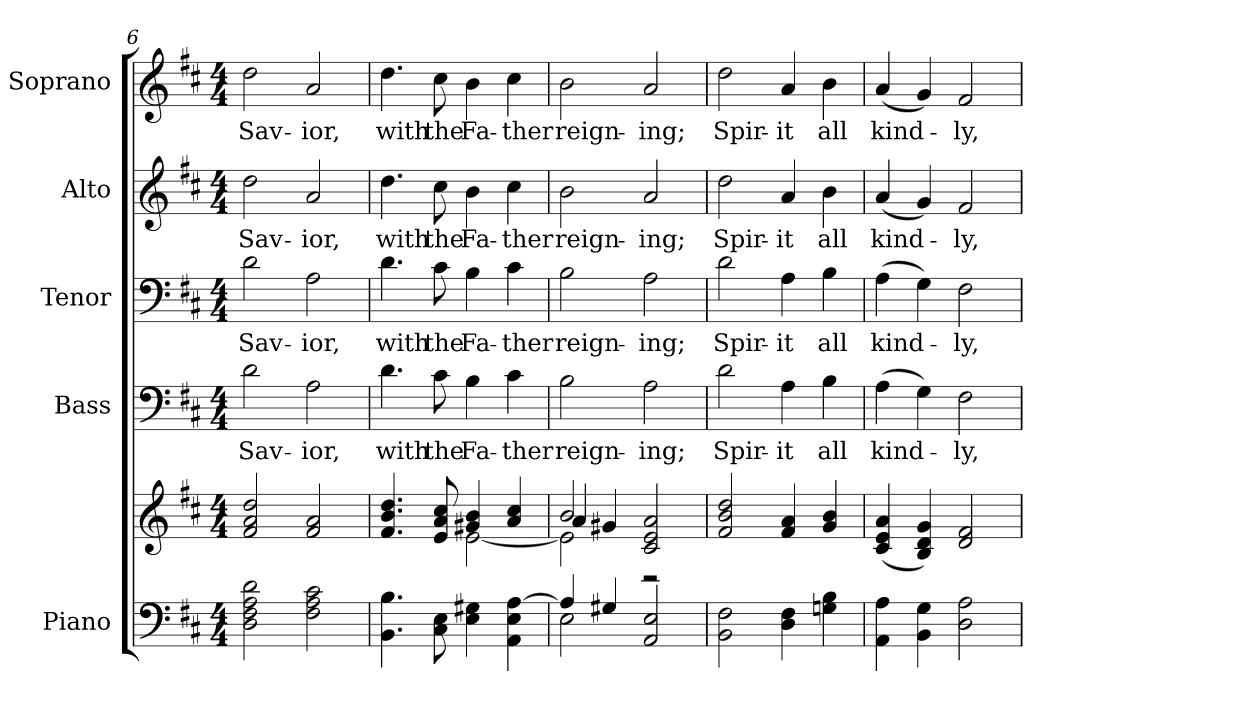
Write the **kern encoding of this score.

**kern	**kern	**kern	**text	**kern	**text	**kern	**text	**kern	**text
*part5	*part5	*part4	*part4	*part3	*part3	*part2	*part2	*part1	*part1
*staff6	*staff5	*staff4	*staff4	*staff3	*staff3	*staff2	*staff2	*staff1	*staff1
*I"Piano	*	*I"Bass	*	*I"Tenor	*	*I"Alto	*	*I"Soprano	*
*I'Pno.	*	*I'B.	*	*I'T.	*	*I'A.	*	*I'S.	*
*clefF4	*clefG2	*clefF4	*	*clefF4	*	*clefG2	*	*clefG2	*
*k[f#c#]	*k[f#c#]	*k[f#c#]	*	*k[f#c#]	*	*k[f#c#]	*	*k[f#c#]	*
*D:	*D:	*D:	*	*D:	*	*D:	*	*D:	*
*M4/4	*M4/4	*M4/4	*	*M4/4	*	*M4/4	*	*M4/4	*
=6	=6	=6	=6	=6	=6	=6	=6	=6	=6
!	!	!	!LO:LY:b:color=#000000	!	!	!	!	!	!
!	!	!	!	!	!LO:LY:b:color=#000000	!	!	!	!
!	!	!	!	!	!	!	!LO:LY:b:color=#000000	!	!
!	!	!	!	!	!	!	!	!	!LO:LY:b:color=#000000
2Di\ 2F#i 2Ai 2di	2f#i/ 2ai 2ddi	2di\	Sav-	2di\	Sav-	2ddi\	Sav-	2ddi\	Sav-
!	!	!	!LO:LY:b:color=#000000	!	!	!	!	!	!
!	!	!	!	!	!LO:LY:b:color=#000000	!	!	!	!
!	!	!	!	!	!	!	!LO:LY:b:color=#000000	!	!
!	!	!	!	!	!	!	!	!	!LO:LY:b:color=#000000
2F#i\ 2Ai 2c#i	2f#i/ 2ai	2Ai\	-ior,	2Ai\	-ior,	2ai/	-ior,	2ai/	-ior,
!!LO:PB:g=z
=7	=7	=7	=7	=7	=7	=7	=7	=7	=7
*	*^	*	*	*	*	*	*	*	*
!	!	!	!	!LO:LY:b:color=#000000	!	!	!	!	!	!
!	!	!	!	!	!	!LO:LY:b:color=#000000	!	!	!	!
!	!	!	!	!	!	!	!	!LO:LY:b:color=#000000	!	!
!	!	!	!	!	!	!	!	!	!	!LO:LY:b:color=#000000
4.BBi\ 4.Bi	4.f#i/ 4.bi 4.ddi	2ryy	4.di\	with	4.di\	with	4.ddi\	with	4.ddi\	with
!	!	!	!	!LO:LY:b:color=#000000	!	!	!	!	!	!
!	!	!	!	!	!	!LO:LY:b:color=#000000	!	!	!	!
!	!	!	!	!	!	!	!	!LO:LY:b:color=#000000	!	!
!	!	!	!	!	!	!	!	!	!	!LO:LY:b:color=#000000
8C#i\ 8Ei	8ei/ 8ai 8cc#i	.	8c#i\	the	8c#i\	the	8cc#i\	the	8cc#i\	the
!	!	!	!	!LO:LY:b:color=#000000	!	!	!	!	!	!
!	!	!	!	!	!	!LO:LY:b:color=#000000	!	!	!	!
!	!	!	!	!	!	!	!	!LO:LY:b:color=#000000	!	!
!	!	!	!	!	!	!	!	!	!	!LO:LY:b:color=#000000
4Ei\ 4G#Xi	4g#Xi/ 4bi	[<2ei\	4Bi\	Fa-	4Bi\	Fa-	4bi\	Fa-	4bi\	Fa-
!	!	!	!	!LO:LY:b:color=#000000	!	!	!	!	!	!
!	!	!	!	!	!	!LO:LY:b:color=#000000	!	!	!	!
!	!	!	!	!	!	!	!	!LO:LY:b:color=#000000	!	!
!	!	!	!	!	!	!	!	!	!	!LO:LY:b:color=#000000
4AAi\ 4Ei [>4Ai	4ai/ 4cc#i	.	4c#i\	-ther	4c#i\	-ther	4cc#i\	-ther	4cc#i\	-ther
=8	=8	=8	=8	=8	=8	=8	=8	=8	=8	=8
*^	*	*^	*	*	*	*	*	*	*	*
!	!	!	!	!	!	!LO:LY:b:color=#000000	!	!	!	!	!	!
!	!	!	!	!	!	!	!	!LO:LY:b:color=#000000	!	!	!	!
!	!	!	!	!	!	!	!	!	!	!LO:LY:b:color=#000000	!	!
!	!	!	!	!	!	!	!	!	!	!	!	!LO:LY:b:color=#000000
4Ai/]	2Ei\	2bi/	2ei\]	4ai/	2Bi\	reign-	2Bi\	reign-	2bi\	reign-	2bi\	reign-
4G#Xi/	.	.	.	4g#Xi/	.	.	.	.	.	.	.	.
!	!	!	!	!	!	!LO:LY:b:color=#000000	!	!	!	!	!	!
!	!	!	!	!	!	!	!	!LO:LY:b:color=#000000	!	!	!	!
!	!	!	!	!	!	!	!	!	!	!LO:LY:b:color=#000000	!	!
!	!	!	!	!	!	!	!	!	!	!	!	!LO:LY:b:color=#000000
2AAi/ 2Ei	2ryy	2c#i/ 2ei 2ai	2ryy	2r	2Ai\	-ing;	2Ai\	-ing;	2ai/	-ing;	2ai/	-ing;
*v	*v	*	*	*	*	*	*	*	*	*	*	*
*	*v	*v	*v	*	*	*	*	*	*	*	*
=9	=9	=9	=9	=9	=9	=9	=9	=9	=9
*^	*^	*	*	*	*	*	*	*	*
*	*	*	*^	*	*	*	*	*	*	*	*
!	!	!	!	!	!	!LO:LY:b:color=#000000	!	!	!	!	!	!
*v	*v	*	*	*	*	*	*	*	*	*	*	*
*	*v	*v	*v	*	*	*	*	*	*	*	*
*^	*^	*	*	*	*	*	*	*	*
*	*	*	*^	*	*	*	*	*	*	*	*
!	!	!	!	!	!	!	!	!LO:LY:b:color=#000000	!	!	!	!
*v	*v	*	*	*	*	*	*	*	*	*	*	*
*	*v	*v	*v	*	*	*	*	*	*	*	*
*^	*^	*	*	*	*	*	*	*	*
*	*	*	*^	*	*	*	*	*	*	*	*
!	!	!	!	!	!	!	!	!	!	!LO:LY:b:color=#000000	!	!
*v	*v	*	*	*	*	*	*	*	*	*	*	*
*	*v	*v	*v	*	*	*	*	*	*	*	*
*^	*^	*	*	*	*	*	*	*	*
*	*	*	*^	*	*	*	*	*	*	*	*
!	!	!	!	!	!	!	!	!	!	!	!	!LO:LY:b:color=#000000
*v	*v	*	*	*	*	*	*	*	*	*	*	*
*	*v	*v	*v	*	*	*	*	*	*	*	*
2BBi\ 2F#i	2f#i/ 2bi 2ddi	2di\	Spir-	2di\	Spir-	2ddi\	Spir-	2ddi\	Spir-
!	!	!	!LO:LY:b:color=#000000	!	!	!	!	!	!
!	!	!	!	!	!LO:LY:b:color=#000000	!	!	!	!
!	!	!	!	!	!	!	!LO:LY:b:color=#000000	!	!
!	!	!	!	!	!	!	!	!	!LO:LY:b:color=#000000
4Di\ 4F#i	4f#i/ 4ai	4Ai\	-it	4Ai\	-it	4ai/	-it	4ai/	-it
!	!	!	!LO:LY:b:color=#000000	!	!	!	!	!	!
!	!	!	!	!	!LO:LY:b:color=#000000	!	!	!	!
!	!	!	!	!	!	!	!LO:LY:b:color=#000000	!	!
!	!	!	!	!	!	!	!	!	!LO:LY:b:color=#000000
4Gni\ 4Bi	4gi/ 4bi	4Bi\	all	4Bi\	all	4bi\	all	4bi\	all
!!LO:PB:g=z
=10	=10	=10	=10	=10	=10	=10	=10	=10	=10
!	!	!	!LO:LY:b:color=#000000	!	!	!	!	!	!
!	!	!	!	!	!LO:LY:b:color=#000000	!	!	!	!
!	!	!	!	!	!	!	!LO:LY:b:color=#000000	!	!
!	!	!	!	!	!	!	!	!	!LO:LY:b:color=#000000
4AAi\ 4Ai	(4c#i/ 4ei 4ai	(4Ai\	kind-	(4Ai\	kind-	(4ai/	kind-	(4ai/	kind-
4BBi\ 4Gi	4Bi/ 4di 4gi)	4Gi\)	.	4Gi\)	.	4gi/)	.	4gi/)	.
!	!	!	!LO:LY:b:color=#000000	!	!	!	!	!	!
!	!	!	!	!	!LO:LY:b:color=#000000	!	!	!	!
!	!	!	!	!	!	!	!LO:LY:b:color=#000000	!	!
!	!	!	!	!	!	!	!	!	!LO:LY:b:color=#000000
2Di\ 2Ai	2di/ 2f#i	2F#i\	-ly,	2F#i\	-ly,	2f#i/	-ly,	2f#i/	-ly,
=	=	=	=	=	=	=	=	=	=
*-	*-	*-	*-	*-	*-	*-	*-	*-	*-
